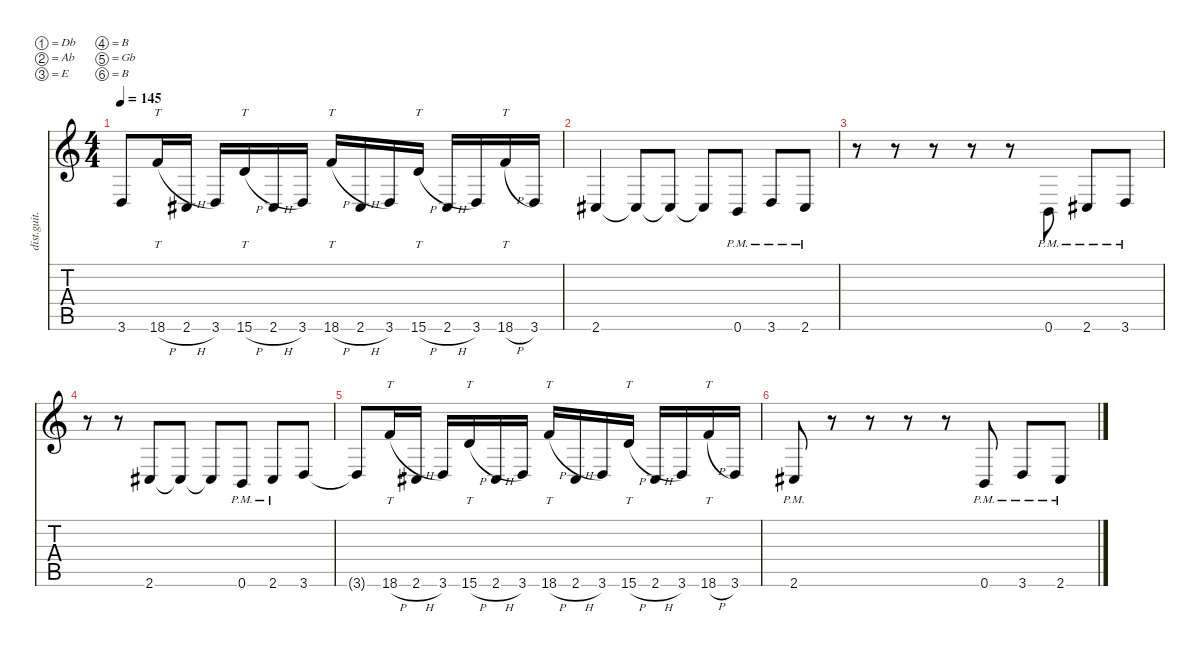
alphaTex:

\defaultSystemsLayout 4
\hideDynamics
\bracketExtendMode nobrackets
\otherSystemsTrackNameOrientation horizontal
\track ("riff" "dist.guit.") {instrument distortionguitar}
\staff {score tabs}
\tuning (Db4 Ab3 E3 B2 Gb2 B1)
\ts (4 4)
\tempo 145
\clef g2
\ks c
3.6{t}.8{dy mf beam Up} 18.6{h}.16{tt beam Up} 2.6{h acc #}.16{beam Up} 3.6.16{beam Up} 15.6{h}.16{tt beam Up} 2.6{h acc #}.16{beam Up} 3.6.16{beam Up} 18.6{h}.16{tt beam Up} 2.6{h acc #}.16{beam Up} 3.6.16{beam Up} 15.6{h}.16{tt beam Up} 2.6{h acc #}.16{beam Up} 3.6.16{beam Up} 18.6{h}.16{tt beam Up} 3.6.16{beam Up} |
2.6{acc #}.4{beam Up} 2.6{t acc #}.8{beam Up} 2.6{t acc #}.8{beam Up} 2.6{t acc #}.8{beam Up} 0.6{pm}.8{beam Up} 3.6{pm}.8{beam Up} 2.6{pm acc #}.8{beam Up} |
r.8{beam Down} r.8{beam Down} r.8{beam Down} r.8{beam Down} r.8{beam Down} 0.6{pm}.8{beam Up} 2.6{pm acc #}.8{beam Up} 3.6{pm}.8{beam Up} |
r.8{beam Down} r.8{beam Down} 2.6{acc #}.8{beam Up} 2.6{t acc #}.8{beam Up} 2.6{t acc #}.8{beam Up} 0.6{pm}.8{beam Up} 2.6{pm acc #}.8{beam Up} 3.6.8{beam Up} |
3.6{t}.8{beam Up} 18.6{h}.16{tt beam Up} 2.6{h acc #}.16{beam Up} 3.6.16{beam Up} 15.6{h}.16{tt beam Up} 2.6{h acc #}.16{beam Up} 3.6.16{beam Up} 18.6{h}.16{tt beam Up} 2.6{h acc #}.16{beam Up} 3.6.16{beam Up} 15.6{h}.16{tt beam Up} 2.6{h acc #}.16{beam Up} 3.6.16{beam Up} 18.6{h}.16{tt beam Up} 3.6.16{beam Up} |
2.6{pm acc #}.8{beam Up} r.8{beam Up} r.8{beam Up} r.8{beam Up} r.8{beam Up} 0.6{pm}.8{beam Up} 3.6{pm}.8{beam Up} 2.6{pm acc #}.8{beam Up}
